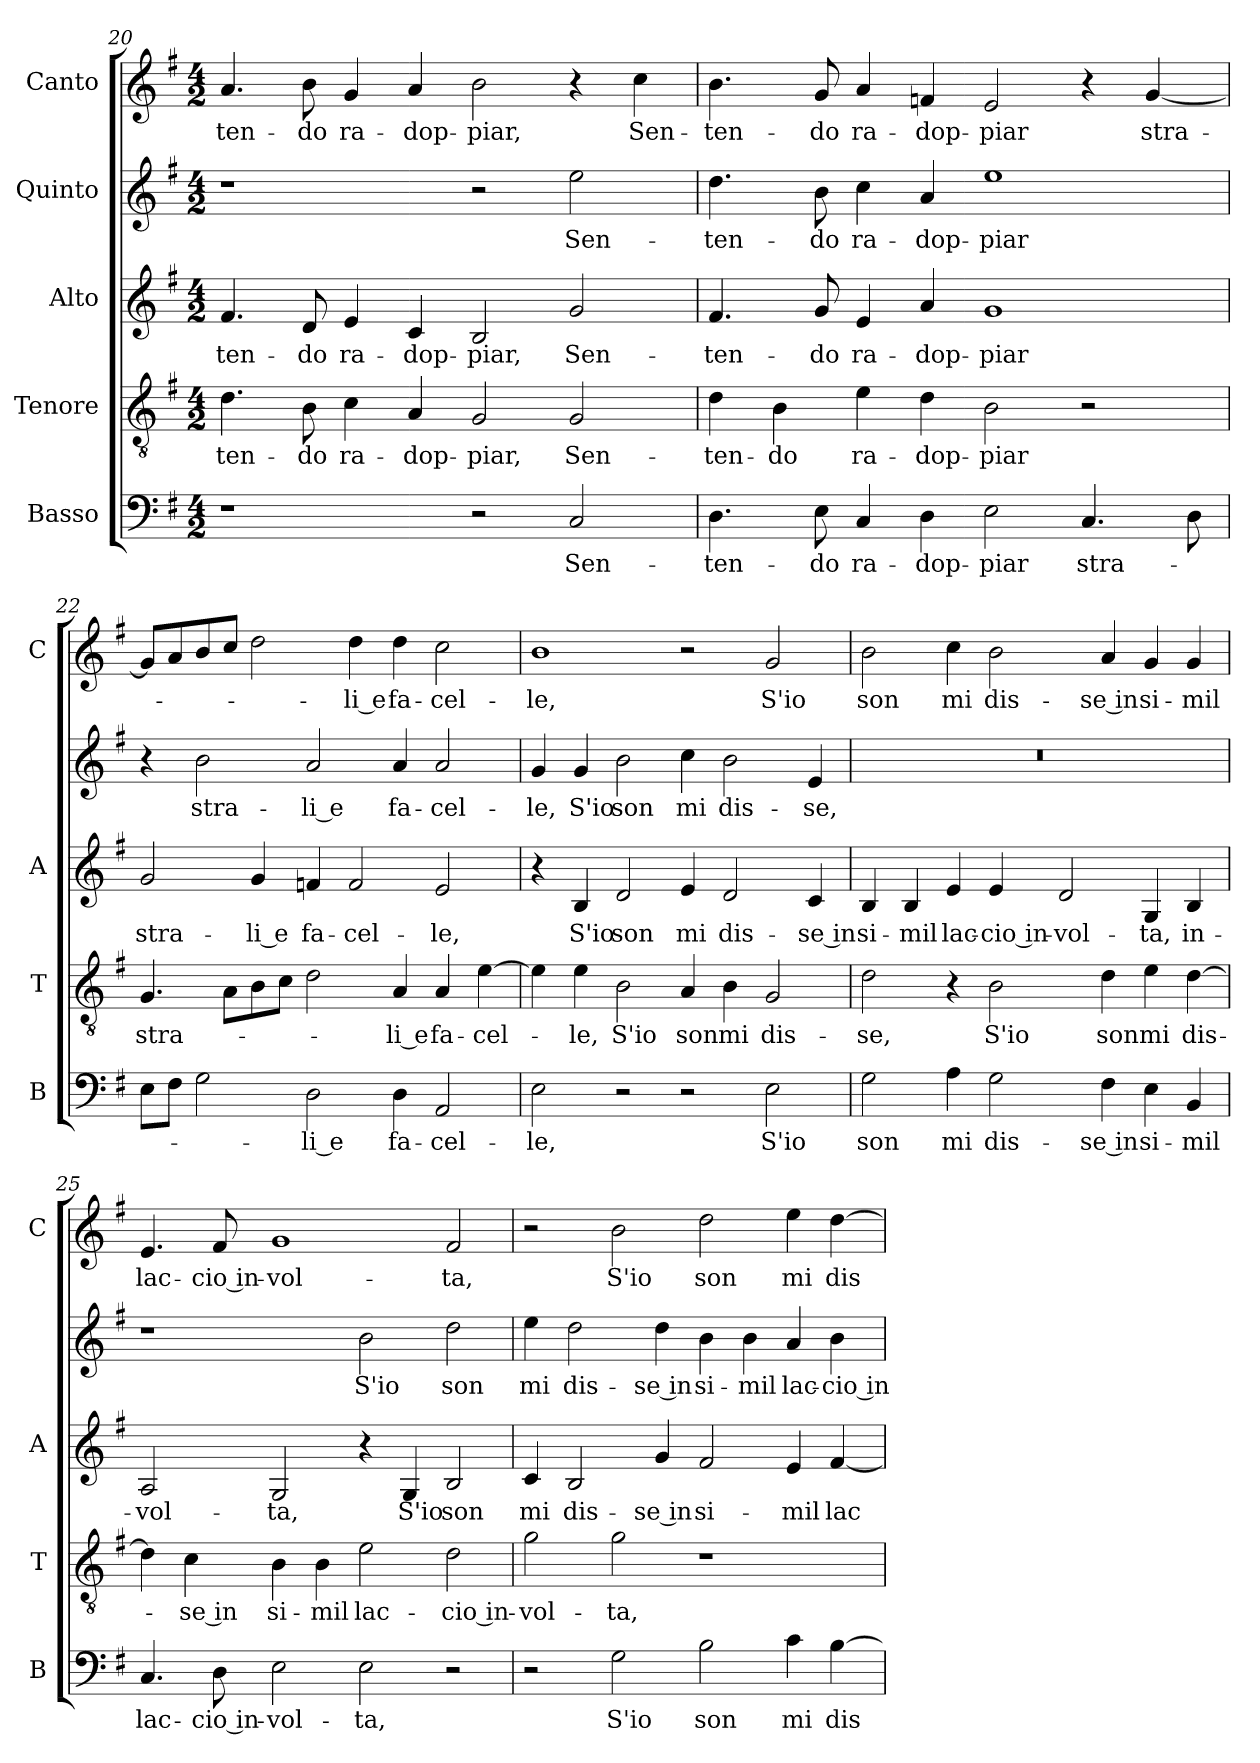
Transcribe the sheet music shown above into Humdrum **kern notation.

**kern	**text	**kern	**text	**kern	**text	**kern	**text	**kern	**text
*part5	*part5	*part4	*part4	*part3	*part3	*part2	*part2	*part1	*part1
*staff5	*staff5	*staff4	*staff4	*staff3	*staff3	*staff2	*staff2	*staff1	*staff1
*I"Basso	*	*I"Tenore	*	*I"Alto	*	*I"Quinto	*	*I"Canto	*
*I'B	*	*I'T	*	*I'A	*	*	*	*I'C	*
*clefF4	*	*clefGv2	*	*clefG2	*	*clefG2	*	*clefG2	*
*k[f#]	*	*k[f#]	*	*k[f#]	*	*k[f#]	*	*k[f#]	*
*G:	*	*G:	*	*G:	*	*G:	*	*G:	*
*M4/2	*	*M4/2	*	*M4/2	*	*M4/2	*	*M4/2	*
=20	=20	=20	=20	=20	=20	=20	=20	=20	=20
!	!	!	!LO:LY:b	!	!LO:LY:b	!	!	!	!LO:LY:b
1r	.	4.d\	-ten-	4.f#/	-ten-	1r	.	4.a/	-ten-
!	!	!	!LO:LY:b	!	!LO:LY:b	!	!	!	!LO:LY:b
.	.	8B\	-do	8d/	-do	.	.	8b\	-do
!	!	!	!LO:LY:b	!	!LO:LY:b	!	!	!	!LO:LY:b
.	.	4c\	ra-	4e/	ra-	.	.	4g/	ra-
!	!	!	!LO:LY:b	!	!LO:LY:b	!	!	!	!LO:LY:b
.	.	4A/	-dop-	4c/	-dop-	.	.	4a/	-dop-
!	!	!	!LO:LY:b	!	!LO:LY:b	!	!	!	!LO:LY:b
2r	.	2G/	-piar,	2B/	-piar,	2r	.	2b\	-piar,
!	!LO:LY:b	!	!LO:LY:b	!	!LO:LY:b	!	!LO:LY:b	!	!
2C/	Sen-	2G/	Sen-	2g/	Sen-	2ee\	Sen-	4r	.
!	!	!	!	!	!	!	!	!	!LO:LY:b
.	.	.	.	.	.	.	.	4cc\	Sen-
=21	=21	=21	=21	=21	=21	=21	=21	=21	=21
!	!LO:LY:b	!	!LO:LY:b	!	!LO:LY:b	!	!LO:LY:b	!	!LO:LY:b
4.D\	-ten-	4d\	-ten-	4.f#/	-ten-	4.dd\	-ten-	4.b\	-ten-
!	!	!	!LO:LY:b	!	!	!	!	!	!
.	.	4B\	-do	.	.	.	.	.	.
!	!LO:LY:b	!	!	!	!LO:LY:b	!	!LO:LY:b	!	!LO:LY:b
8E\	-do	.	.	8g/	-do	8b\	-do	8g/	-do
!	!LO:LY:b	!	!LO:LY:b	!	!LO:LY:b	!	!LO:LY:b	!	!LO:LY:b
4C/	ra-	4e\	ra-	4e/	ra-	4cc\	ra-	4a/	ra-
!	!LO:LY:b	!	!LO:LY:b	!	!LO:LY:b	!	!LO:LY:b	!	!LO:LY:b
4D\	-dop-	4d\	-dop-	4a/	-dop-	4a/	-dop-	4fn/	-dop-
!	!LO:LY:b	!	!LO:LY:b	!	!LO:LY:b	!	!LO:LY:b	!	!LO:LY:b
2E\	-piar	2B\	-piar	1g	-piar	1ee	-piar	2e/	-piar
!	!LO:LY:b	!	!	!	!	!	!	!	!
4.C/	stra-	2r	.	.	.	.	.	4r	.
!	!	!	!	!	!	!	!	!	!LO:LY:b
.	.	.	.	.	.	.	.	[4g/	stra-
8D\	.	.	.	.	.	.	.	.	.
!!LO:LB:g=z
=22	=22	=22	=22	=22	=22	=22	=22	=22	=22
!	!	!	!LO:LY:b	!	!LO:LY:b	!	!	!	!
8E\L	.	4.G/	stra-	2g/	stra-	4r	.	8g/L]	.
8F#\J	.	.	.	.	.	.	.	8a/	.
!	!	!	!	!	!	!	!LO:LY:b	!	!
2G\	.	.	.	.	.	2b\	stra-	8b/	.
.	.	8A\L	.	.	.	.	.	8cc/J	.
!	!	!	!	!	!LO:LY:b	!	!	!	!
.	.	8B\	.	4g/	-li e	.	.	2dd\	.
.	.	8c\J	.	.	.	.	.	.	.
!	!LO:LY:b	!	!	!	!LO:LY:b	!	!LO:LY:b	!	!
2D\	-li e	2d\	.	4fn/	fa-	2a/	-li e	.	.
!	!	!	!	!	!LO:LY:b	!	!	!	!LO:LY:b
.	.	.	.	2f/	-cel-	.	.	4dd\	-li e
!	!LO:LY:b	!	!LO:LY:b	!	!	!	!LO:LY:b	!	!LO:LY:b
4D\	fa-	4A/	-li e	.	.	4a/	fa-	4dd\	fa-
!	!LO:LY:b	!	!LO:LY:b	!	!LO:LY:b	!	!LO:LY:b	!	!LO:LY:b
2AA/	-cel-	4A/	fa-	2e/	-le,	2a/	-cel-	2cc\	-cel-
!	!	!	!LO:LY:b	!	!	!	!	!	!
.	.	[4e\	-cel-	.	.	.	.	.	.
=23	=23	=23	=23	=23	=23	=23	=23	=23	=23
!	!LO:LY:b	!	!	!	!	!	!LO:LY:b	!	!LO:LY:b
2E\	-le,	4e\]	.	4r	.	4g/	-le,	1b	-le,
!	!	!	!LO:LY:b	!	!LO:LY:b	!	!LO:LY:b	!	!
.	.	4e\	-le,	4B/	S'io	4g/	S'io	.	.
!	!	!	!LO:LY:b	!	!LO:LY:b	!	!LO:LY:b	!	!
2r	.	2B\	S'io	2d/	son	2b\	son	.	.
!	!	!	!LO:LY:b	!	!LO:LY:b	!	!LO:LY:b	!	!
2r	.	4A/	son	4e/	mi	4cc\	mi	2r	.
!	!	!	!LO:LY:b	!	!LO:LY:b	!	!LO:LY:b	!	!
.	.	4B\	mi	2d/	dis-	2b\	dis-	.	.
!	!LO:LY:b	!	!LO:LY:b	!	!	!	!	!	!LO:LY:b
2E\	S'io	2G/	dis-	.	.	.	.	2g/	S'io
!	!	!	!	!	!LO:LY:b	!	!LO:LY:b	!	!
.	.	.	.	4c/	-se in	4e/	-se,	.	.
=24	=24	=24	=24	=24	=24	=24	=24	=24	=24
!	!LO:LY:b	!	!LO:LY:b	!	!LO:LY:b	!	!	!	!LO:LY:b
2G\	son	2d\	-se,	4B/	si-	0r	.	2b\	son
!	!	!	!	!	!LO:LY:b	!	!	!	!
.	.	.	.	4B/	-mil	.	.	.	.
!	!LO:LY:b	!	!	!	!LO:LY:b	!	!	!	!LO:LY:b
4A\	mi	4r	.	4e/	lac-	.	.	4cc\	mi
!	!LO:LY:b	!	!LO:LY:b	!	!LO:LY:b	!	!	!	!LO:LY:b
2G\	dis-	2B\	S'io	4e/	-cio in-	.	.	2b\	dis-
!	!	!	!	!	!LO:LY:b	!	!	!	!
.	.	.	.	2d/	-vol-	.	.	.	.
!	!LO:LY:b	!	!LO:LY:b	!	!	!	!	!	!LO:LY:b
4F#\	-se in	4d\	son	.	.	.	.	4a/	-se in
!	!LO:LY:b	!	!LO:LY:b	!	!LO:LY:b	!	!	!	!LO:LY:b
4E\	si-	4e\	mi	4G/	-ta,	.	.	4g/	si-
!	!LO:LY:b	!	!LO:LY:b	!	!LO:LY:b	!	!	!	!LO:LY:b
4BB/	-mil	[4d\	dis-	4B/	in-	.	.	4g/	-mil
!!LO:LB:g=z
=25	=25	=25	=25	=25	=25	=25	=25	=25	=25
!	!LO:LY:b	!	!	!	!LO:LY:b	!	!	!	!LO:LY:b
4.C/	lac-	4d\]	.	2A/	-vol-	1r	.	4.e/	lac-
!	!	!	!LO:LY:b	!	!	!	!	!	!
.	.	4c\	-se in	.	.	.	.	.	.
!	!LO:LY:b	!	!	!	!	!	!	!	!LO:LY:b
8D\	-cio in-	.	.	.	.	.	.	8f#/	-cio in-
!	!LO:LY:b	!	!LO:LY:b	!	!LO:LY:b	!	!	!	!LO:LY:b
2E\	-vol-	4B\	si-	2G/	-ta,	.	.	1g	-vol-
!	!	!	!LO:LY:b	!	!	!	!	!	!
.	.	4B\	-mil	.	.	.	.	.	.
!	!LO:LY:b	!	!LO:LY:b	!	!	!	!LO:LY:b	!	!
2E\	-ta,	2e\	lac-	4r	.	2b\	S'io	.	.
!	!	!	!	!	!LO:LY:b	!	!	!	!
.	.	.	.	4G/	S'io	.	.	.	.
!	!	!	!LO:LY:b	!	!LO:LY:b	!	!LO:LY:b	!	!LO:LY:b
2r	.	2d\	-cio in-	2B/	son	2dd\	son	2f#/	-ta,
=26	=26	=26	=26	=26	=26	=26	=26	=26	=26
!	!	!	!LO:LY:b	!	!LO:LY:b	!	!LO:LY:b	!	!
2r	.	2g\	-vol-	4c/	mi	4ee\	mi	2r	.
!	!	!	!	!	!LO:LY:b	!	!LO:LY:b	!	!
.	.	.	.	2B/	dis-	2dd\	dis-	.	.
!	!LO:LY:b	!	!LO:LY:b	!	!	!	!	!	!LO:LY:b
2G\	S'io	2g\	-ta,	.	.	.	.	2b\	S'io
!	!	!	!	!	!LO:LY:b	!	!LO:LY:b	!	!
.	.	.	.	4g/	-se in	4dd\	-se in	.	.
!	!LO:LY:b	!	!	!	!LO:LY:b	!	!LO:LY:b	!	!LO:LY:b
2B\	son	1r	.	2f#/	si-	4b\	si-	2dd\	son
!	!	!	!	!	!	!	!LO:LY:b	!	!
.	.	.	.	.	.	4b\	-mil	.	.
!	!LO:LY:b	!	!	!	!LO:LY:b	!	!LO:LY:b	!	!LO:LY:b
4c\	mi	.	.	4e/	-mil	4a/	lac-	4ee\	mi
!	!LO:LY:b	!	!	!	!LO:LY:b	!	!LO:LY:b	!	!LO:LY:b
[4B\	dis-	.	.	[4f#/	lac-	4b\	-cio in-	[4dd\	dis-
=	=	=	=	=	=	=	=	=	=
*-	*-	*-	*-	*-	*-	*-	*-	*-	*-
